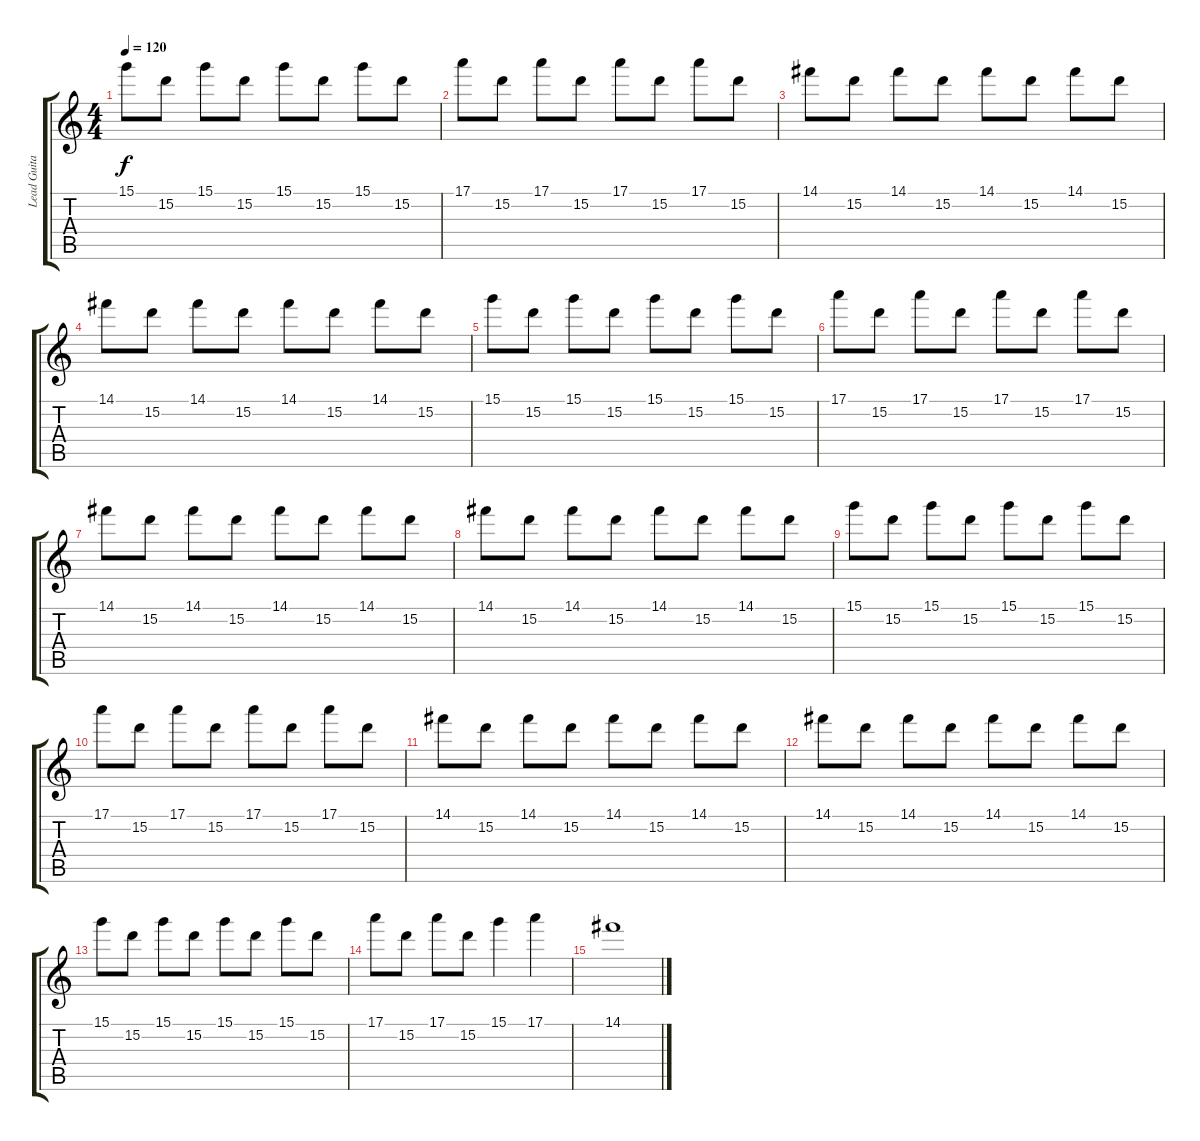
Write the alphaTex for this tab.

\track ("Lead Guitar" "Lead Guita") {instrument acousticguitarsteel}
\staff {score tabs}
\tuning (E4 B3 G3 D3 A2 E2) {hide}
\ts (4 4)
\tempo 120
\clef g2
\ks c
15.1.8{dy f} 15.2.8 15.1.8 15.2.8 15.1.8 15.2.8 15.1.8 15.2.8 |
17.1.8 15.2.8 17.1.8 15.2.8 17.1.8 15.2.8 17.1.8 15.2.8 |
14.1.8 15.2.8 14.1.8 15.2.8 14.1.8 15.2.8 14.1.8 15.2.8 |
14.1.8 15.2.8 14.1.8 15.2.8 14.1.8 15.2.8 14.1.8 15.2.8 |
15.1.8 15.2.8 15.1.8 15.2.8 15.1.8 15.2.8 15.1.8 15.2.8 |
17.1.8 15.2.8 17.1.8 15.2.8 17.1.8 15.2.8 17.1.8 15.2.8 |
14.1.8 15.2.8 14.1.8 15.2.8 14.1.8 15.2.8 14.1.8 15.2.8 |
14.1.8 15.2.8 14.1.8 15.2.8 14.1.8 15.2.8 14.1.8 15.2.8 |
15.1.8 15.2.8 15.1.8 15.2.8 15.1.8 15.2.8 15.1.8 15.2.8 |
17.1.8 15.2.8 17.1.8 15.2.8 17.1.8 15.2.8 17.1.8 15.2.8 |
14.1.8 15.2.8 14.1.8 15.2.8 14.1.8 15.2.8 14.1.8 15.2.8 |
14.1.8 15.2.8 14.1.8 15.2.8 14.1.8 15.2.8 14.1.8 15.2.8 |
15.1.8 15.2.8 15.1.8 15.2.8 15.1.8 15.2.8 15.1.8 15.2.8 |
17.1.8 15.2.8 17.1.8 15.2.8 15.1.4 17.1.4 |
14.1.1
